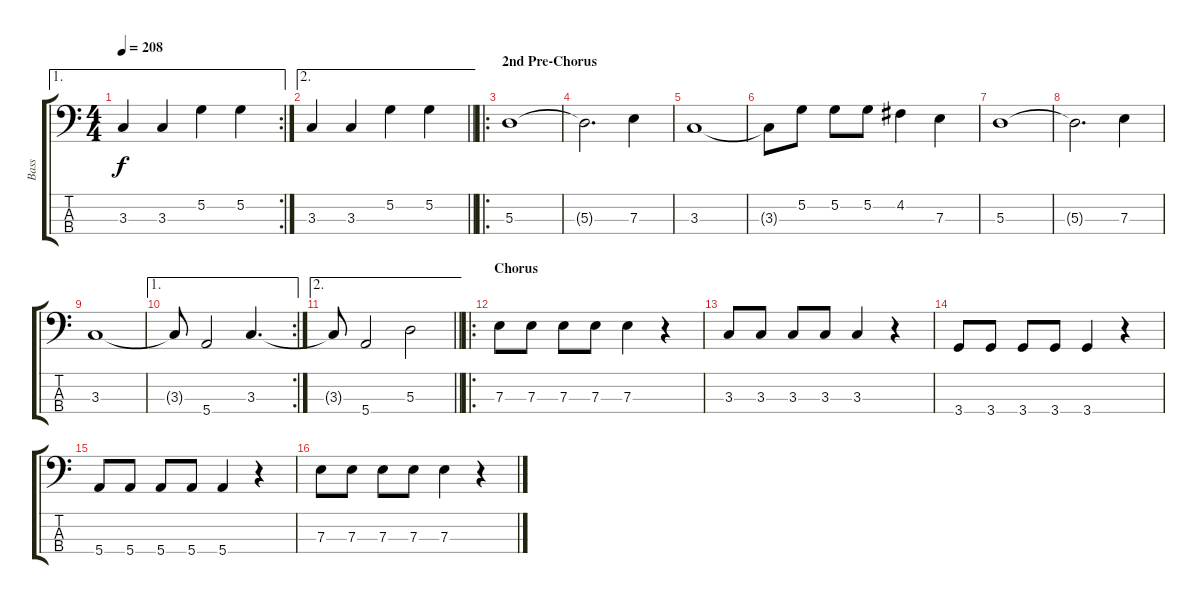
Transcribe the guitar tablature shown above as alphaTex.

\track ("Bass" "Bass") {instrument electricbassfinger}
\staff {score tabs}
\tuning (G2 D2 A1 E1) {hide}
\ae 1
\rc 2
\ts (4 4)
\tempo 208
\clef f4
\ks c
3.3.4{dy f} 3.3.4 5.2.4 5.2.4 |
\ae 2
\barLineRight lightlight
3.3.4 3.3.4 5.2.4 5.2.4 |
\ro
\section ("" "2nd Pre-Chorus")
5.3.1 |
5.3{t}.2{d} 7.3.4 |
3.3.1 |
3.3{t}.8 5.2.8 5.2.8 5.2.8 4.2.4 7.3.4 |
5.3.1 |
5.3{t}.2{d} 7.3.4 |
3.3.1 |
\ae 1
\rc 2
3.3{t}.8 5.4.2 3.3.4{d} |
\ae 2
\barLineRight lightlight
3.3{t}.8 5.4.2 5.3.2 |
\ro
\section ("" "Chorus")
7.3.8 7.3.8 7.3.8 7.3.8 7.3.4 r.4 |
3.3.8 3.3.8 3.3.8 3.3.8 3.3.4 r.4 |
3.4.8 3.4.8 3.4.8 3.4.8 3.4.4 r.4 |
5.4.8 5.4.8 5.4.8 5.4.8 5.4.4 r.4 |
7.3.8 7.3.8 7.3.8 7.3.8 7.3.4 r.4
